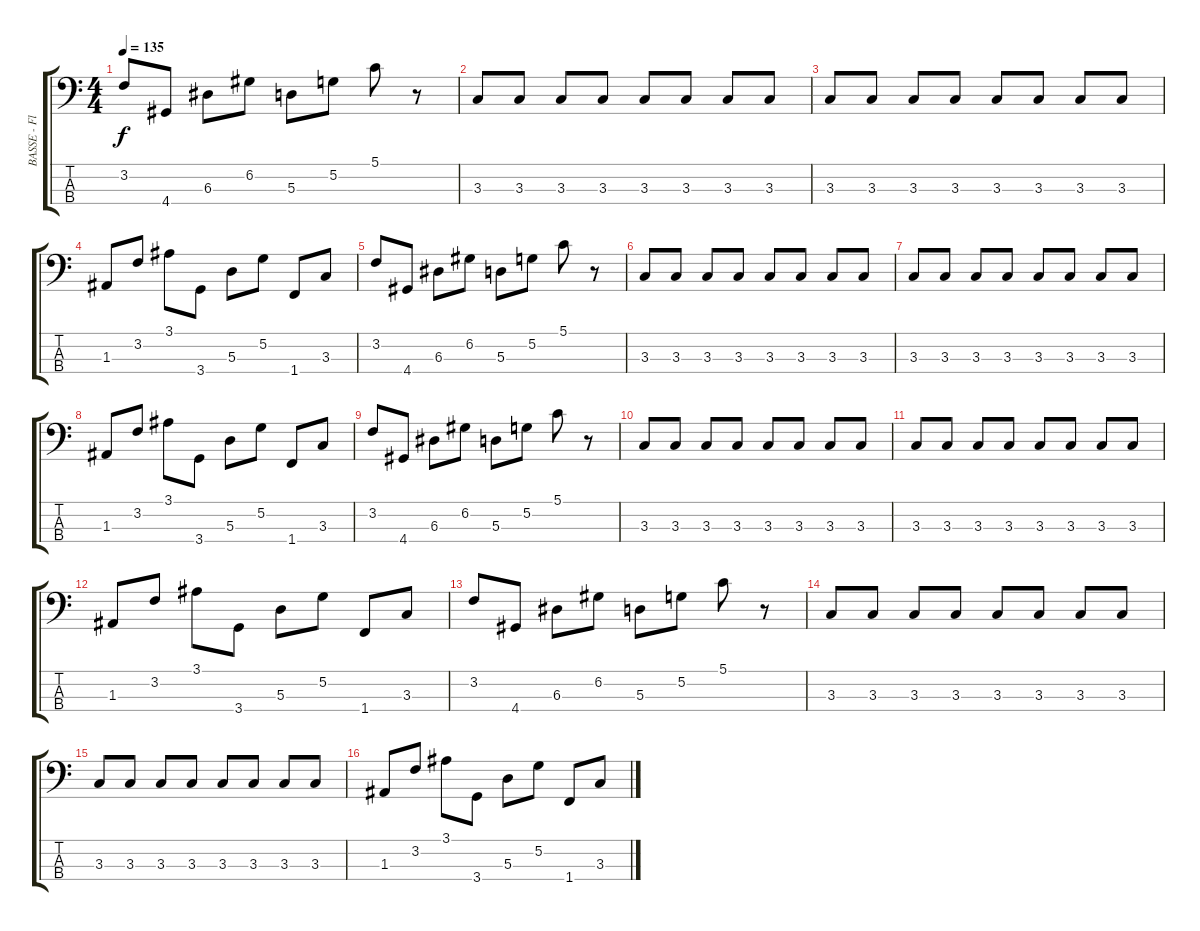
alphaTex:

\track ("BASSE - Flea" "BASSE - Fl") {instrument electricbassfinger}
\staff {score tabs}
\tuning (G2 D2 A1 E1) {hide}
\ts (4 4)
\tempo 135
\clef f4
\ks c
3.2.8{dy f} 4.4.8 6.3.8 6.2.8 5.3.8 5.2.8 5.1.8 r.8 |
3.3.8 3.3.8 3.3.8 3.3.8 3.3.8 3.3.8 3.3.8 3.3.8 |
3.3.8 3.3.8 3.3.8 3.3.8 3.3.8 3.3.8 3.3.8 3.3.8 |
1.3.8 3.2.8 3.1.8 3.4.8 5.3.8 5.2.8 1.4.8 3.3.8 |
3.2.8 4.4.8 6.3.8 6.2.8 5.3.8 5.2.8 5.1.8 r.8 |
3.3.8 3.3.8 3.3.8 3.3.8 3.3.8 3.3.8 3.3.8 3.3.8 |
3.3.8 3.3.8 3.3.8 3.3.8 3.3.8 3.3.8 3.3.8 3.3.8 |
1.3.8 3.2.8 3.1.8 3.4.8 5.3.8 5.2.8 1.4.8 3.3.8 |
3.2.8 4.4.8 6.3.8 6.2.8 5.3.8 5.2.8 5.1.8 r.8 |
3.3.8 3.3.8 3.3.8 3.3.8 3.3.8 3.3.8 3.3.8 3.3.8 |
3.3.8 3.3.8 3.3.8 3.3.8 3.3.8 3.3.8 3.3.8 3.3.8 |
1.3.8 3.2.8 3.1.8 3.4.8 5.3.8 5.2.8 1.4.8 3.3.8 |
3.2.8 4.4.8 6.3.8 6.2.8 5.3.8 5.2.8 5.1.8 r.8 |
3.3.8 3.3.8 3.3.8 3.3.8 3.3.8 3.3.8 3.3.8 3.3.8 |
3.3.8 3.3.8 3.3.8 3.3.8 3.3.8 3.3.8 3.3.8 3.3.8 |
1.3.8 3.2.8 3.1.8 3.4.8 5.3.8 5.2.8 1.4.8 3.3.8
